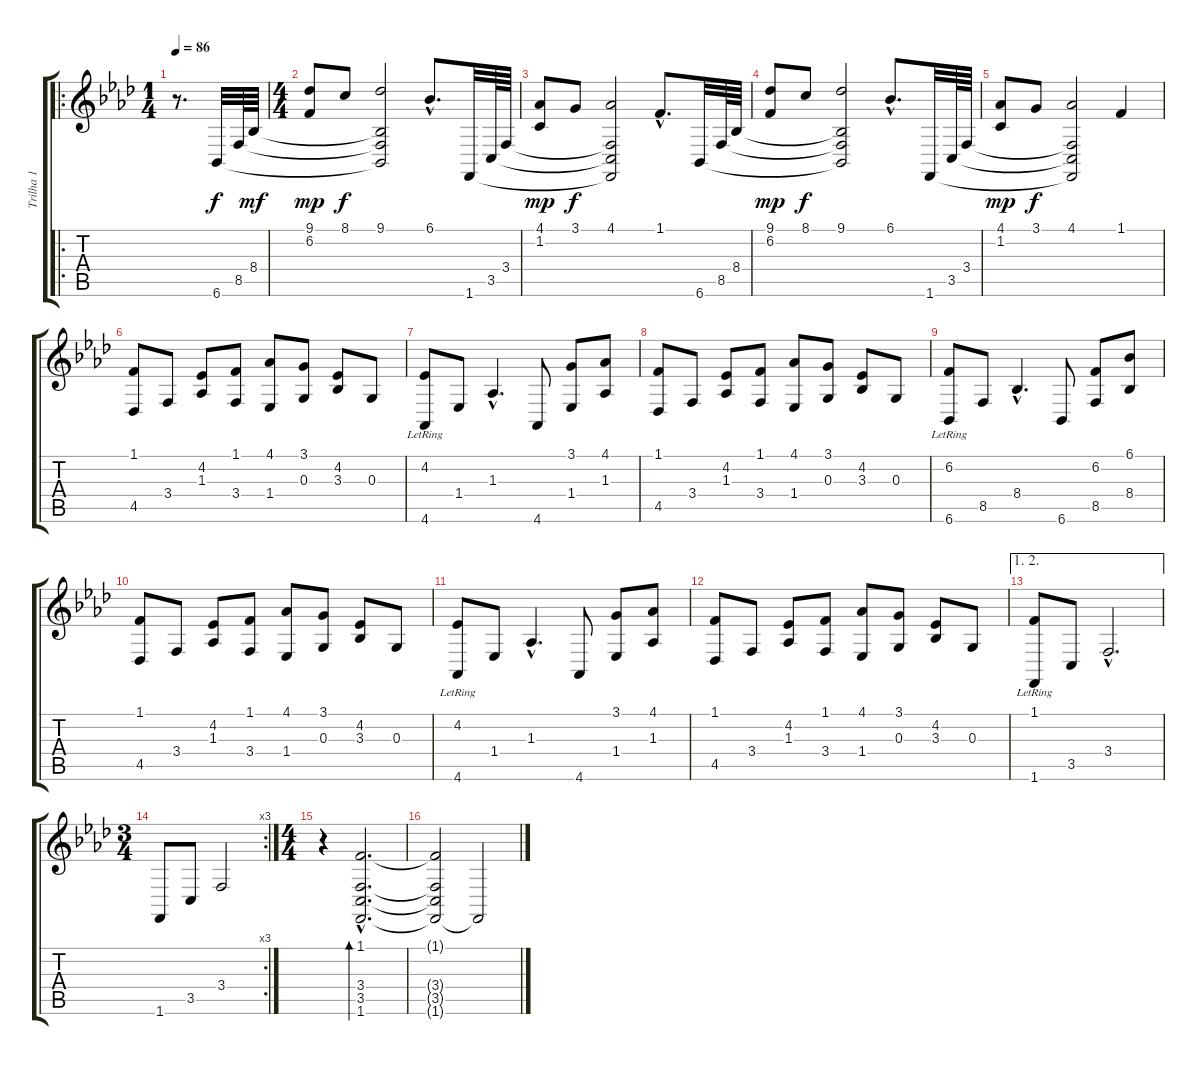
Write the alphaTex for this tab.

\track ("Trilha 1" "Trilha 1") {instrument acousticgrandpiano}
\staff {score tabs}
\tuning (E4 B3 G3 D3 A2 E2) {hide}
\ro
\ts (1 4)
\tempo 86
\clef g2
\ks ab
r.8{d dy f instrument acousticgrandpiano} 6.6.32 8.5.64 8.4.64{dy mf} |
\ts (4 4)
(9.1 6.2).8{dy mp} 8.1.8{dy f} (9.1 8.4{t} 8.5{t} 6.6{t}).2 6.1{hac}.8{d} 1.6.32 3.5.64 3.4.64 |
(4.1 1.2).8{dy mp} 3.1.8{dy f} (4.1 3.4{t} 3.5{t} 1.6{t}).2 1.1{hac}.8{d} 6.6.32 8.5.64 8.4.64 |
(9.1 6.2).8{dy mp} 8.1.8{dy f} (9.1 8.4{t} 8.5{t} 6.6{t}).2 6.1{hac}.8{d} 1.6.32 3.5.64 3.4.64 |
(4.1 1.2).8{dy mp} 3.1.8{dy f} (4.1 3.4{t} 3.5{t} 1.6{t}).2 1.1.4 |
(1.1 4.5).8 3.4.8 (4.2 1.3).8 (1.1 3.4).8 (4.1 1.4).8 (3.1 0.3).8 (4.2 3.3).8 0.3.8 |
(4.2{lr} 4.6).8 1.4.8 1.3{hac}.4{d} 4.6.8 (3.1 1.4).8 (4.1 1.3).8 |
(1.1 4.5).8 3.4.8 (4.2 1.3).8 (1.1 3.4).8 (4.1 1.4).8 (3.1 0.3).8 (4.2 3.3).8 0.3.8 |
(6.2{lr} 6.6).8 8.5.8 8.4{hac}.4{d} 6.6.8 (6.2 8.5).8 (6.1 8.4).8 |
(1.1 4.5).8 3.4.8 (4.2 1.3).8 (1.1 3.4).8 (4.1 1.4).8 (3.1 0.3).8 (4.2 3.3).8 0.3.8 |
(4.2{lr} 4.6).8 1.4.8 1.3{hac}.4{d} 4.6.8 (3.1 1.4).8 (4.1 1.3).8 |
(1.1 4.5).8 3.4.8 (4.2 1.3).8 (1.1 3.4).8 (4.1 1.4).8 (3.1 0.3).8 (4.2 3.3).8 0.3.8 |
\ae (1 2)
(1.1{lr} 1.6).8 3.5.8 3.4{hac}.2{d} |
\rc 3
\ts (3 4)
1.6.8 3.5.8 3.4.2 |
\ts (4 4)
r.4 (1.1{hac} 3.4{hac} 3.5{hac} 1.6{hac}).2{d bd 240} |
(1.1{t} 3.4{t} 3.5{t} 1.6{t}).2 1.6{t}.2
